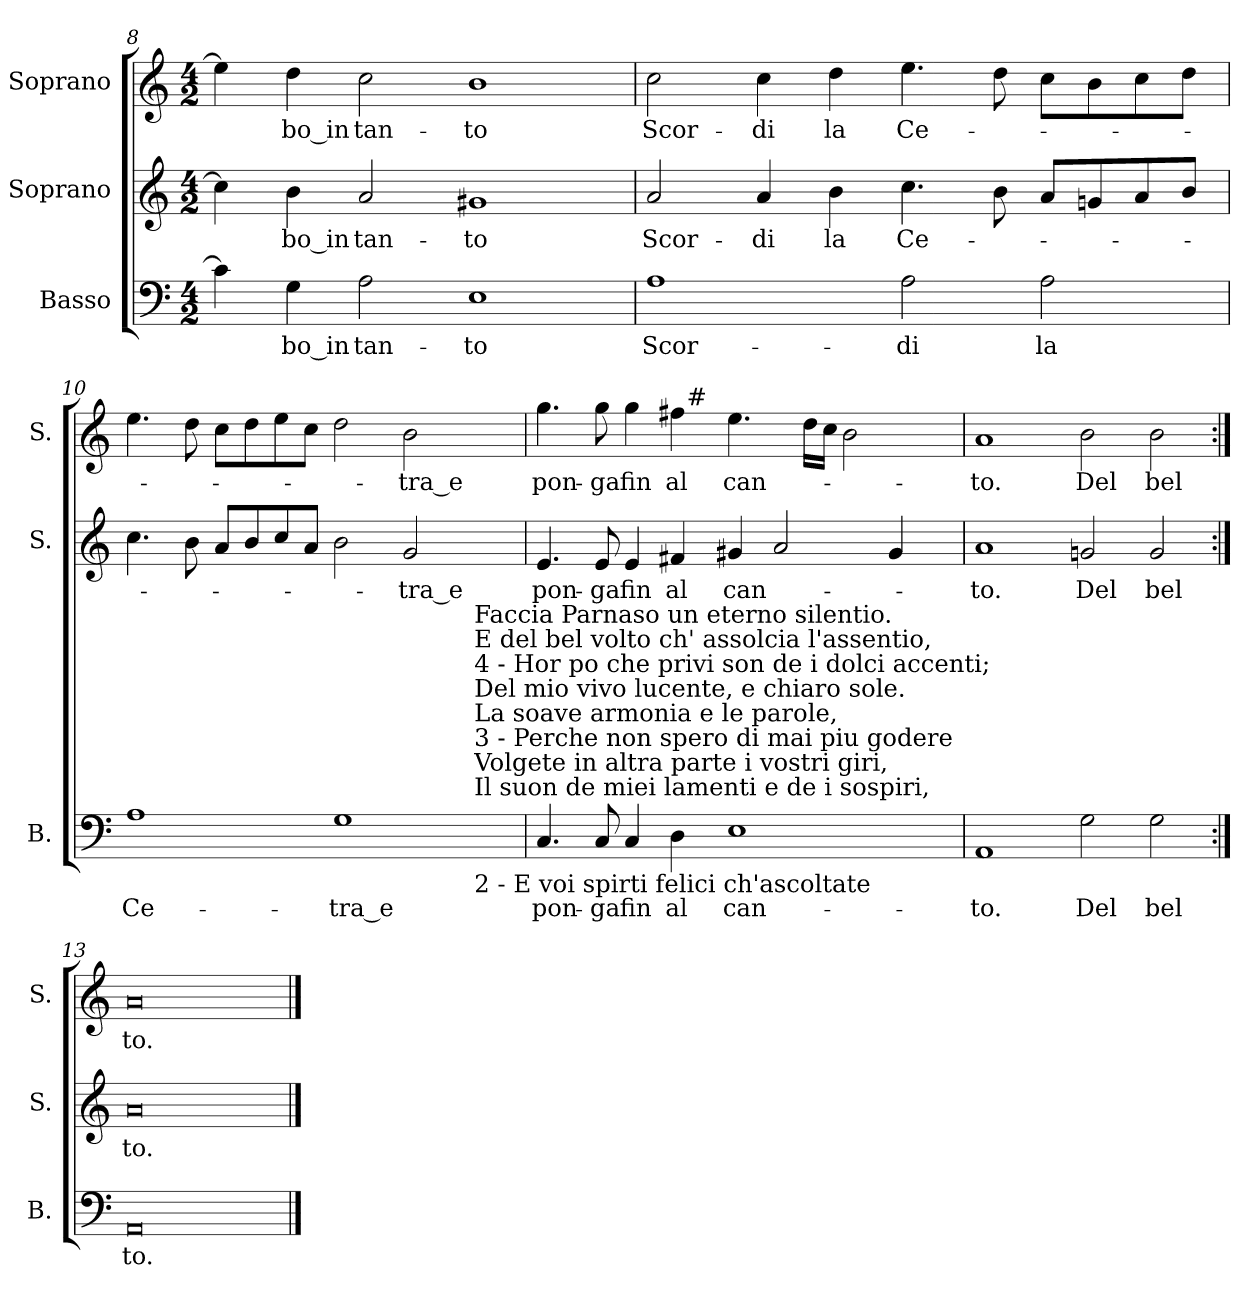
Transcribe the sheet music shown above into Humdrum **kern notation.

**kern	**text	**kern	**text	**kern	**text
*part3	*part3	*part2	*part2	*part1	*part1
*staff3	*staff3	*staff2	*staff2	*staff1	*staff1
*I"Basso	*	*I"Soprano	*	*I"Soprano	*
*I'B.	*	*I'S.	*	*I'S.	*
*clefF4	*	*clefG2	*	*clefG2	*
*k[]	*	*k[]	*	*k[]	*
*C:	*	*C:	*	*C:	*
*M4/2	*	*M4/2	*	*M4/2	*
=8	=8	=8	=8	=8	=8
4ci\]	.	4cci\]	.	4eei\]	.
!	!LO:LY:b:color=#000000	!	!	!	!
!	!	!	!LO:LY:b:color=#000000	!	!
!	!	!	!	!	!LO:LY:b:color=#000000
4Gi\	-bo_in	4bi\	-bo_in	4ddi\	-bo_in
!	!LO:LY:b:color=#000000	!	!	!	!
!	!	!	!LO:LY:b:color=#000000	!	!
!	!	!	!	!	!LO:LY:b:color=#000000
2Ai\	tan-	2ai/	tan-	2cci\	tan-
!	!LO:LY:b:color=#000000	!	!	!	!
!	!	!	!LO:LY:b:color=#000000	!	!
!	!	!	!	!	!LO:LY:b:color=#000000
1Ei	-to	1g#Xi	-to	1bi	-to
=9	=9	=9	=9	=9	=9
!	!LO:LY:b:color=#000000	!	!	!	!
!	!	!	!LO:LY:b:color=#000000	!	!
!	!	!	!	!	!LO:LY:b:color=#000000
1Ai	Scor-	2ai/	Scor-	2cci\	Scor-
!	!	!	!LO:LY:b:color=#000000	!	!
!	!	!	!	!	!LO:LY:b:color=#000000
.	.	4ai/	-di	4cci\	-di
!	!	!	!LO:LY:b:color=#000000	!	!
!	!	!	!	!	!LO:LY:b:color=#000000
.	.	4bi\	la	4ddi\	la
!	!LO:LY:b:color=#000000	!	!	!	!
!	!	!	!LO:LY:b:color=#000000	!	!
!	!	!	!	!	!LO:LY:b:color=#000000
2Ai\	-di	4.cci\	Ce-	4.eei\	Ce-
.	.	8bi\	.	8ddi\	.
!	!LO:LY:b:color=#000000	!	!	!	!
2Ai\	la	8ai/L	.	8cci\L	.
.	.	8gni/	.	8bi\	.
.	.	8ai/	.	8cci\	.
.	.	8bi/J	.	8ddi\J	.
!!LO:LB:g=z
=10	=10	=10	=10	=10	=10
!	!LO:LY:b:color=#000000	!	!	!	!
*^	*	*	*	*	*
1Ai	1ryy	Ce-	4.cci\	.	4.eei\	.
.	.	.	8bi\	.	8ddi\	.
.	.	.	8ai/L	.	8cci\L	.
.	.	.	8bi/	.	8ddi\	.
.	.	.	8cci/	.	8eei\	.
.	.	.	8ai/J	.	8cci\J	.
!	!	!LO:LY:b:color=#000000	!	!	!	!
1Gi	2ryy	-tra_e	2bi\	.	2ddi\	.
!	!	!	!	!LO:LY:b:color=#000000	!	!
!	!	!	!	!	!	!LO:LY:b:color=#000000
.	4ryy	.	2gi/	-tra_e	2bi\	-tra_e
.	32ryy	.	.	.	.	.
.	64...ryy	.	.	.	.	.
!	!LO:TX:b:t=2 - E voi spirti felici ch'ascoltate	!	!	!	!	!
!	!LO:TX:t=Il suon de miei lamenti e de i sospiri,	!	!	!	!	!
!	!LO:TX:t=Volgete in altra parte i vostri giri,	!	!	!	!	!
!	!LO:TX:t=3 - Perche non spero di mai piu godere	!	!	!	!	!
!	!LO:TX:t=La soave armonia e le parole,	!	!	!	!	!
!	!LO:TX:t=Del mio vivo lucente, e chiaro sole.	!	!	!	!	!
!	!LO:TX:t=4 - Hor po che privi son de i dolci accenti;	!	!	!	!	!
!	!LO:TX:t=E del bel volto ch' assolcia l'assentio,	!	!	!	!	!
!	!LO:TX:t=Faccia Parnaso un eterno silentio.	!	!	!	!	!
.	8ryy	.	.	.	.	.
.	16ryy	.	.	.	.	.
.	512ryy	.	.	.	.	.
*v	*v	*	*	*	*	*
=11	=11	=11	=11	=11	=11
*^	*	*	*	*	*
!	!	!LO:LY:b:color=#000000	!	!	!	!
*v	*v	*	*	*	*	*
*^	*	*	*	*	*
!	!	!	!	!LO:LY:b:color=#000000	!	!
*v	*v	*	*	*	*	*
*^	*	*	*	*	*
!	!	!	!	!	!	!LO:LY:b:color=#000000
*v	*v	*	*	*	*^	*
4.Ci/	pon-	4.ei/	pon-	4.ggi\	2ryy	pon-
!	!LO:LY:b:color=#000000	!	!	!	!	!
!	!	!	!LO:LY:b:color=#000000	!	!	!
!	!	!	!	!	!	!LO:LY:b:color=#000000
8Ci/	-ga	8ei/	-ga	8ggi\	.	-ga
!	!LO:LY:b:color=#000000	!	!	!	!	!
!	!	!	!LO:LY:b:color=#000000	!	!	!
!	!	!	!	!	!	!LO:LY:b:color=#000000
4Ci/	fin	4ei/	fin	4ggi\	4ryy	fin
!	!LO:LY:b:color=#000000	!	!	!	!	!
!	!	!	!LO:LY:b:color=#000000	!	!	!
!	!	!	!	!	!	!LO:LY:b:color=#000000
4Di\	al	4f#Xi/	al	4ff#i\	32ryy	al
.	.	.	.	.	256ryy	.
!	!	!	!	!	!LO:TX:a:t=#	!
.	.	.	.	.	1ryy	.
!	!LO:LY:b:color=#000000	!	!	!	!	!
!	!	!	!LO:LY:b:color=#000000	!	!	!
!	!	!	!	!	!	!LO:LY:b:color=#000000
1Ei	can-	4g#Xi/	can-	4.eei\	.	can-
.	.	2ai/	.	.	.	.
.	.	.	.	16ddi\LL	.	.
.	.	.	.	16cci\JJ	.	.
.	.	.	.	2bi\	.	.
.	.	4g#i/	.	.	.	.
.	.	.	.	.	8ryy	.
.	.	.	.	.	16ryy	.
.	.	.	.	.	64..ryy	.
*	*	*	*	*v	*v	*
=12	=12	=12	=12	=12	=12
*	*	*	*	*^	*
!	!LO:LY:b:color=#000000	!	!	!	!	!
*	*	*	*	*v	*v	*
*	*	*	*	*^	*
!	!	!	!LO:LY:b:color=#000000	!	!	!
*	*	*	*	*v	*v	*
*	*	*	*	*^	*
!	!	!	!	!	!	!LO:LY:b:color=#000000
*	*	*	*	*v	*v	*
1AAi	-to.	1ai	-to.	1ai	-to.
!	!LO:LY:b:color=#000000	!	!	!	!
!	!	!	!LO:LY:b:color=#000000	!	!
!	!	!	!	!	!LO:LY:b:color=#000000
2Gi\	Del	2gni/	Del	2bi\	Del
!	!LO:LY:b:color=#000000	!	!	!	!
!	!	!	!LO:LY:b:color=#000000	!	!
!	!	!	!	!	!LO:LY:b:color=#000000
2Gi\	bel	2gi/	bel	2bi\	bel
=13:|!	=13:|!	=13:|!	=13:|!	=13:|!	=13:|!
!	!LO:LY:b:color=#000000	!	!	!	!
!	!	!	!LO:LY:b:color=#000000	!	!
!	!	!	!	!	!LO:LY:b:color=#000000
0AAi	to.	0ai	to.	0ai	to.
==	==	==	==	==	==
*-	*-	*-	*-	*-	*-
